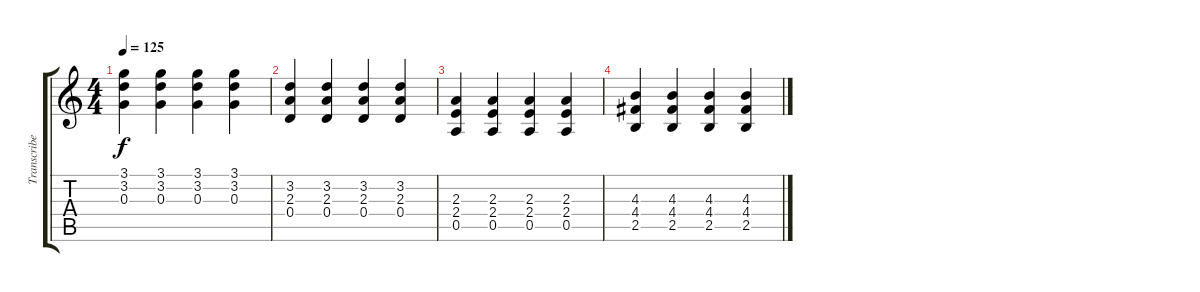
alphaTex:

\track ("Transcribed Guitar" "Transcribe") {mute instrument acousticguitarsteel}
\staff {score tabs}
\tuning (E4 B3 G3 D3 A2 E2) {hide}
\ts (4 4)
\tempo 125
\clef g2
\ks c
(3.1 3.2 0.3).4{dy f} (3.1 3.2 0.3).4 (3.1 3.2 0.3).4 (3.1 3.2 0.3).4 |
(3.2 2.3 0.4).4 (3.2 2.3 0.4).4 (3.2 2.3 0.4).4 (3.2 2.3 0.4).4 |
(2.3 2.4 0.5).4 (2.3 2.4 0.5).4 (2.3 2.4 0.5).4 (2.3 2.4 0.5).4 |
(4.3 4.4 2.5).4 (4.3 4.4 2.5).4 (4.3 4.4 2.5).4 (4.3 4.4 2.5).4
